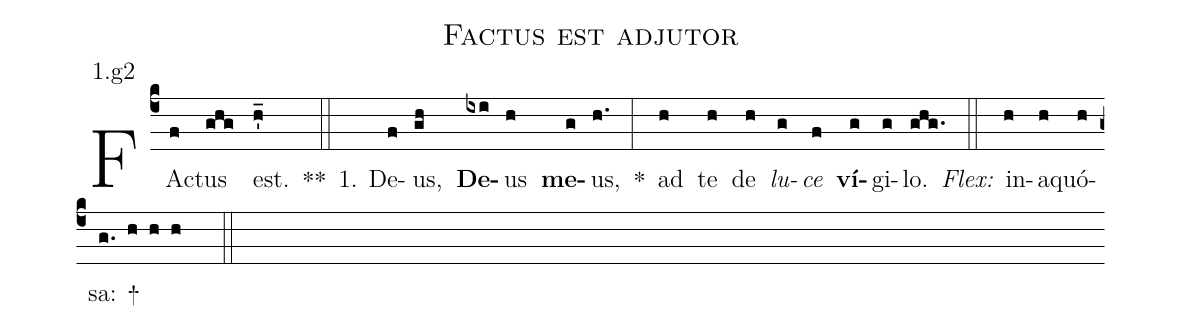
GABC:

name:Factus est adjutor;
office-part:Antiphona;
mode:1;
annotation: 1.g2;
%%
(c4) FA(f)ctus(ghg) est.(h'_) **(::)
1. De(f)us,(gh) <b>De</b>(ixi)us(h) <b>me</b>(g)us,(h.) *(:) ad(h) te(h) de(h) <i>lu</i>(g)<i>ce</i>(f) <b>ví</b>(g)gi(g)lo.(ghg.) <i>Flex:</i>(::) in(h)a(h)quó(h)sa: +(g. h h h  ::)
